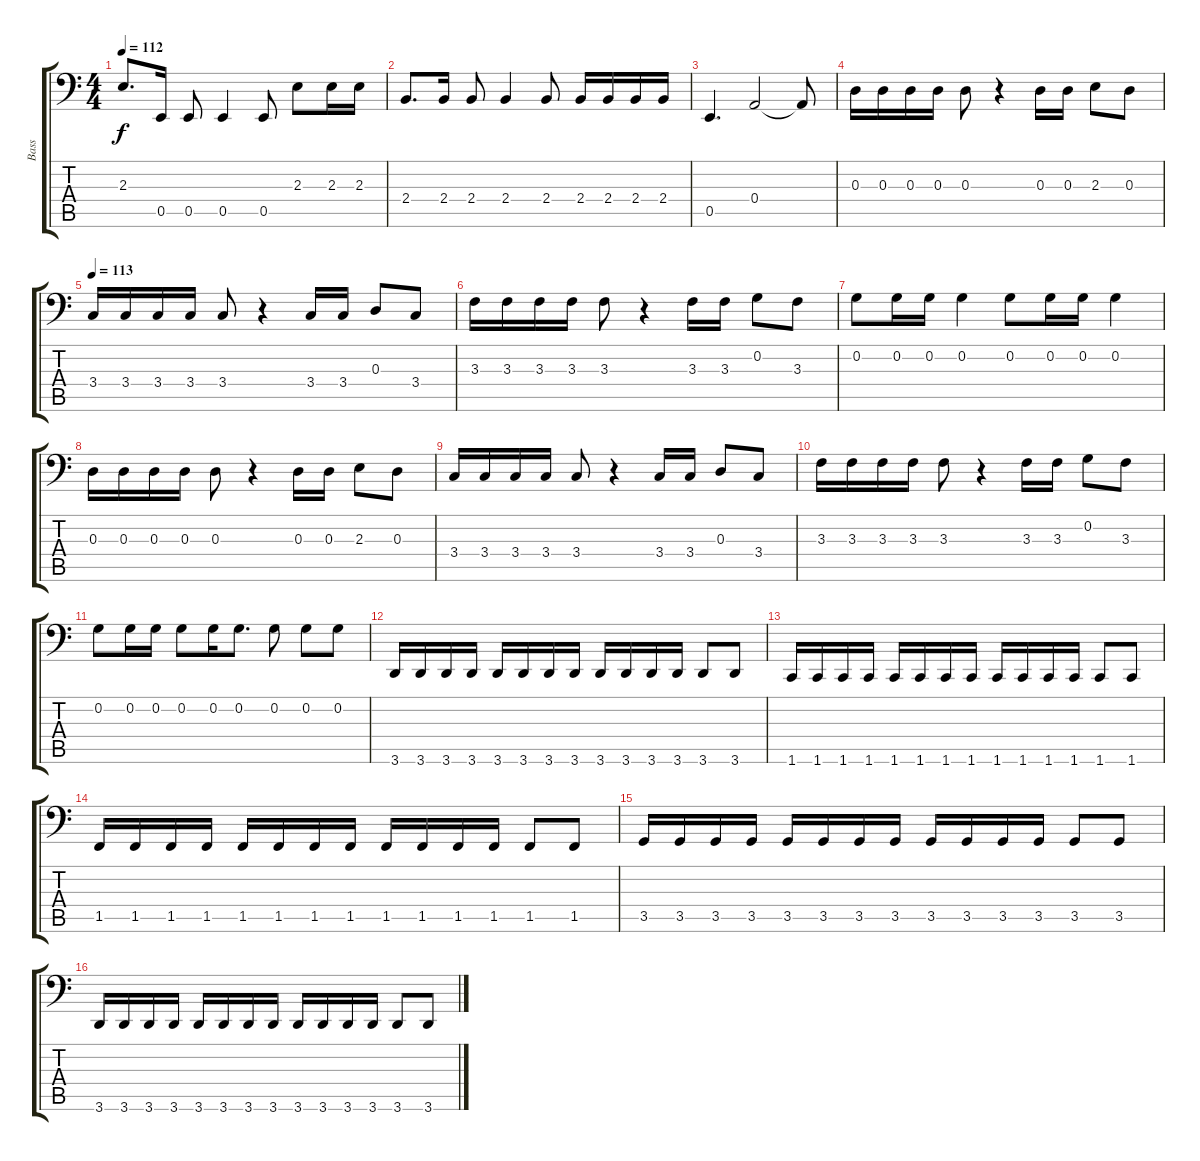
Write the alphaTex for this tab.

\track ("Bass" "Bass") {instrument electricbassfinger}
\staff {score tabs}
\tuning (C3 G2 D2 A1 E1 B0) {hide}
\ts (4 4)
\tempo 112
\clef f4
\ks c
2.3{t}.8{d dy f} 0.5.16 0.5.8 0.5.4 0.5.8 2.3.8 2.3.16 2.3.16 |
2.4.8{d} 2.4.16 2.4.8 2.4.4 2.4.8 2.4.16 2.4.16 2.4.16 2.4.16 |
0.5.4{d} 0.4.2 0.4{t}.8 |
0.3.16{volume 10} 0.3.16 0.3.16 0.3.16 0.3.8 r.4 0.3.16 0.3.16 2.3.8 0.3.8 |
\tempo 113
3.4.16 3.4.16 3.4.16 3.4.16 3.4.8 r.4 3.4.16 3.4.16 0.3.8 3.4.8 |
3.3.16 3.3.16 3.3.16 3.3.16 3.3.8 r.4 3.3.16 3.3.16 0.2.8 3.3.8 |
0.2.8 0.2.16 0.2.16 0.2.4 0.2.8 0.2.16 0.2.16 0.2.4 |
0.3.16 0.3.16 0.3.16 0.3.16 0.3.8 r.4 0.3.16 0.3.16 2.3.8 0.3.8 |
3.4.16 3.4.16 3.4.16 3.4.16 3.4.8 r.4 3.4.16 3.4.16 0.3.8 3.4.8 |
3.3.16 3.3.16 3.3.16 3.3.16 3.3.8 r.4 3.3.16 3.3.16 0.2.8 3.3.8 |
0.2.8 0.2.16 0.2.16 0.2.8 0.2.16 0.2.8{d} 0.2.8 0.2.8 0.2.8 |
3.6.16 3.6.16 3.6.16 3.6.16 3.6.16 3.6.16 3.6.16 3.6.16 3.6.16 3.6.16 3.6.16 3.6.16 3.6.8 3.6.8 |
1.6.16 1.6.16 1.6.16 1.6.16 1.6.16 1.6.16 1.6.16 1.6.16 1.6.16 1.6.16 1.6.16 1.6.16 1.6.8 1.6.8 |
1.5.16 1.5.16 1.5.16 1.5.16 1.5.16 1.5.16 1.5.16 1.5.16 1.5.16 1.5.16 1.5.16 1.5.16 1.5.8 1.5.8 |
3.5.16 3.5.16 3.5.16 3.5.16 3.5.16 3.5.16 3.5.16 3.5.16 3.5.16 3.5.16 3.5.16 3.5.16 3.5.8 3.5.8 |
3.6.16 3.6.16 3.6.16 3.6.16 3.6.16 3.6.16 3.6.16 3.6.16 3.6.16 3.6.16 3.6.16 3.6.16 3.6.8 3.6.8
